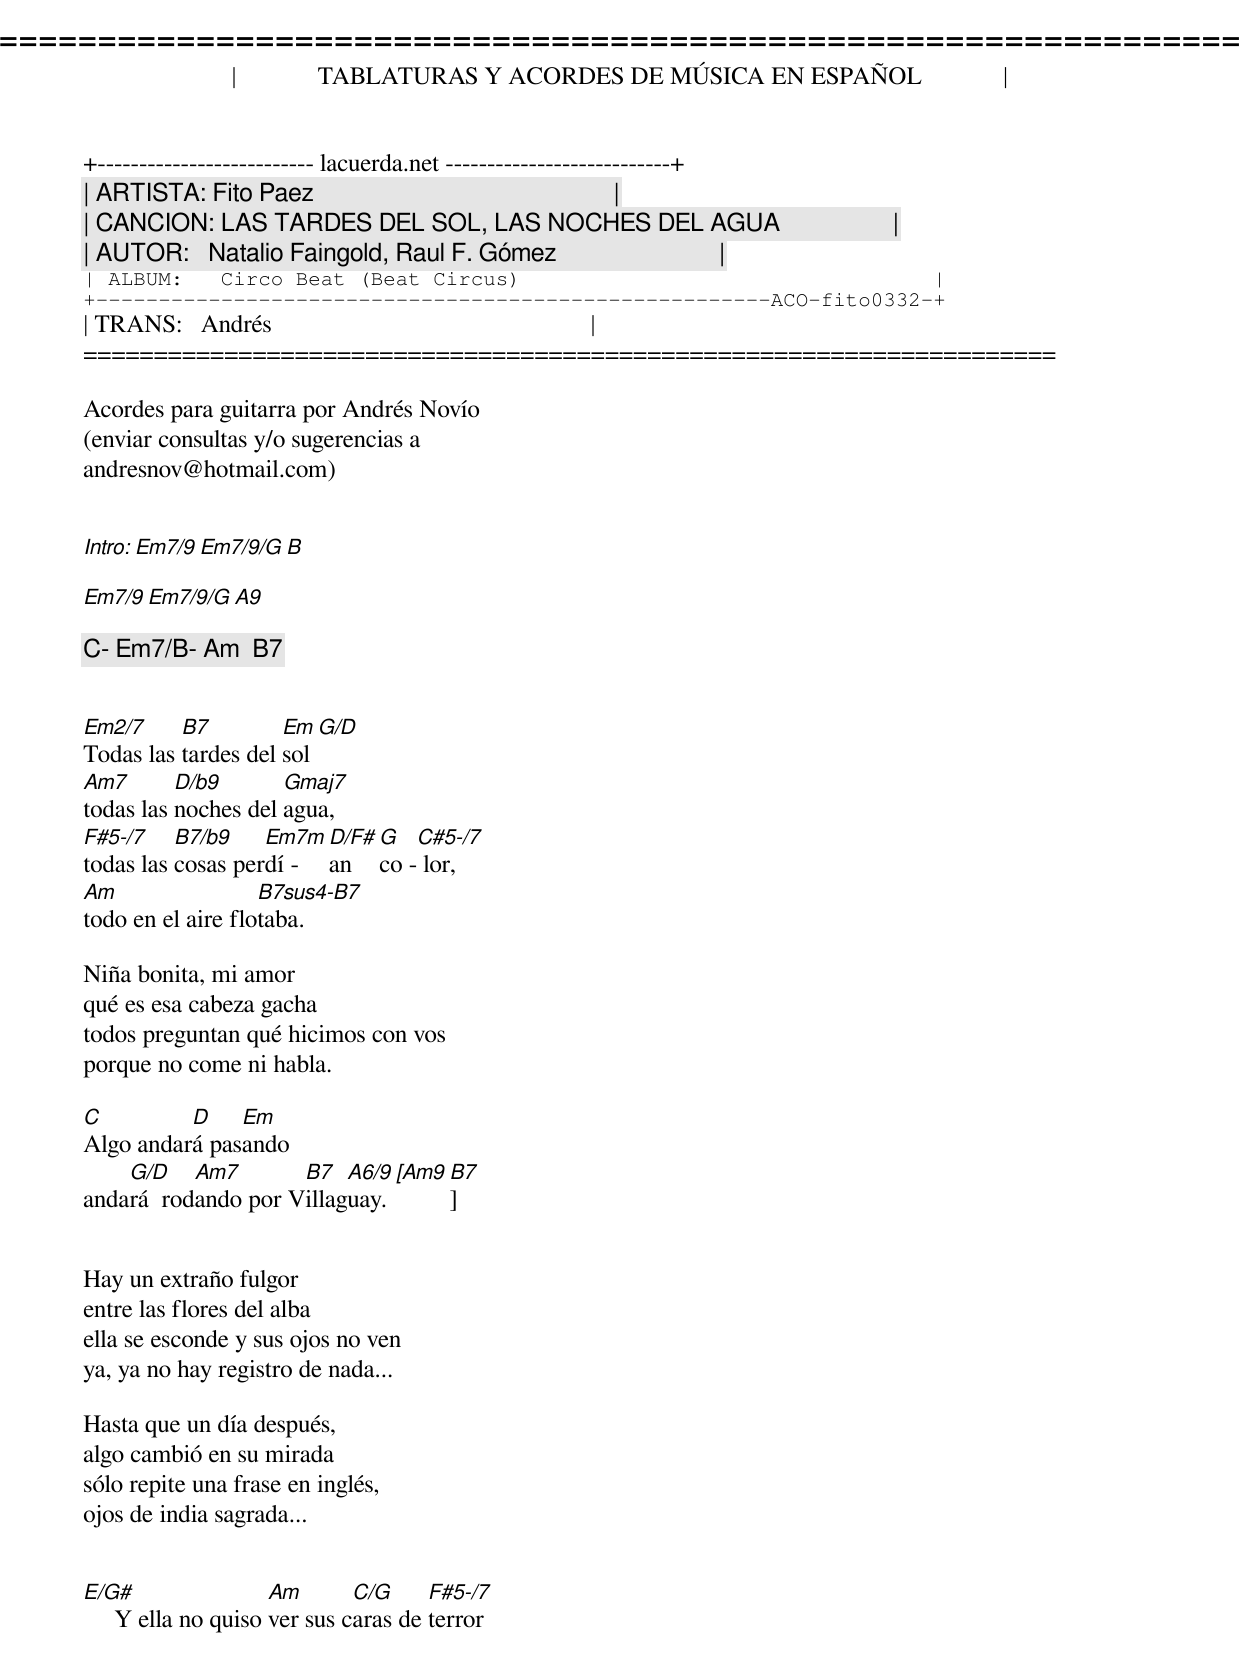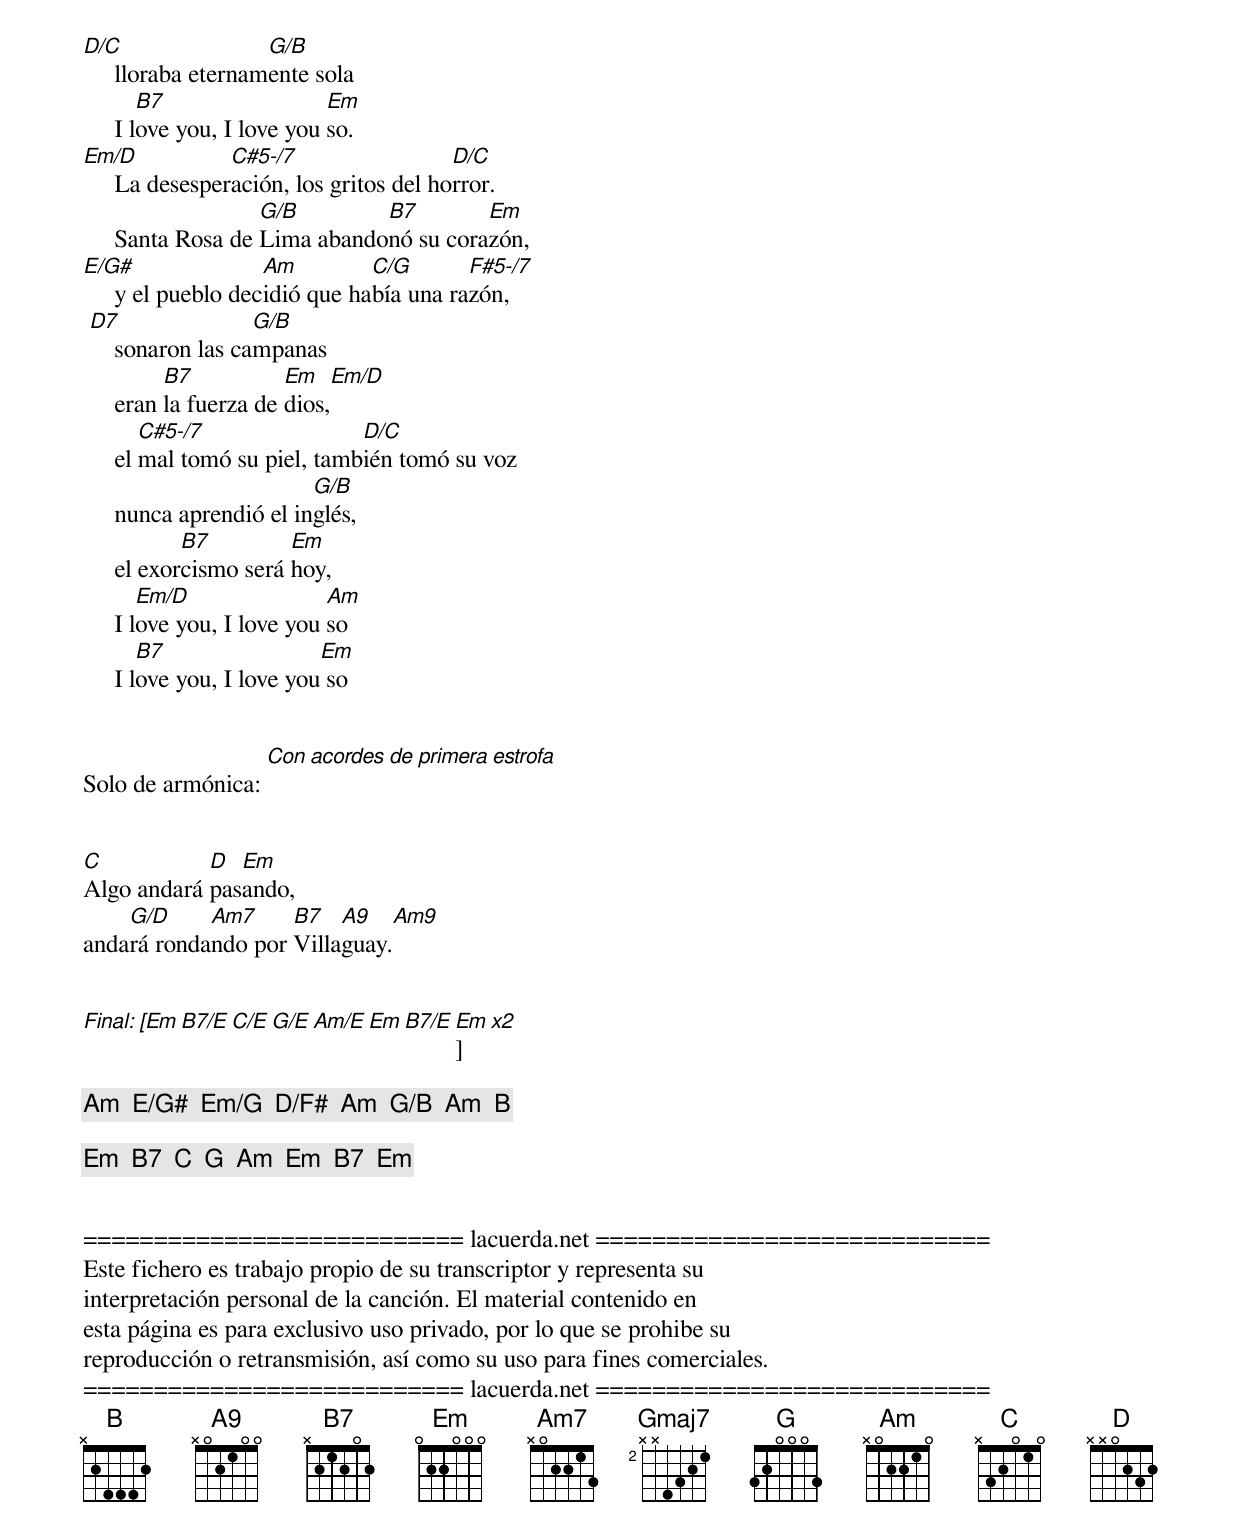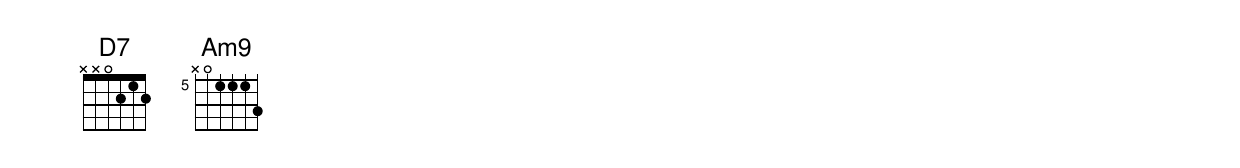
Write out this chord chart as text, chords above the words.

=====================================================================
|             TABLATURAS Y ACORDES DE MÚSICA EN ESPAÑOL             |
+-------------------------- lacuerda.net ---------------------------+
| ARTISTA: Fito Paez                                                |
| CANCION: LAS TARDES DEL SOL, LAS NOCHES DEL AGUA                  |
| AUTOR:   Natalio Faingold, Raul F. Gómez                          |
| ALBUM:   Circo Beat (Beat Circus)                                 |
+------------------------------------------------------ACO-fito0332-+
| TRANS:   Andrés                                                   |
=====================================================================

Acordes para guitarra por Andrés Novío
(enviar consultas y/o sugerencias a
andresnov@hotmail.com)


Intro: Em7/9  Em7/9/G  B

       Em7/9  Em7/9/G  A9

       [C- Em7/B- Am]  B7


Em2/7     B7         Em   G/D
Todas las tardes del sol
Am7       D/b9       Gmaj7
todas las noches del agua,
F#5-/7    B7/b9    Em7m D/F#  G   C#5-/7
todas las cosas perdí - an    co - lor,
Am                 B7sus4-B7
todo en el aire flotaba.

Niña bonita, mi amor
qué es esa cabeza gacha
todos preguntan qué hicimos con vos
porque no come ni habla.

C         D    Em
Algo andará pasando
    G/D    Am7       B7   A6/9  [Am9  B7]
andará  rodando por Villaguay.


Hay un extraño fulgor
entre las flores del alba
ella se esconde y sus ojos no ven
ya, ya no hay registro de nada...

Hasta que un día después,
algo cambió en su mirada
sólo repite una frase en inglés,
ojos de india sagrada...


E/G#                 Am       C/G     F#5-/7
     Y ella no quiso ver sus caras de terror
D/C                 G/B
     lloraba eternamente sola
        B7                  Em
     I love you, I love you so.
Em/D            C#5-/7                  D/C
     La desesperación, los gritos del horror.
                   G/B        B7        Em
     Santa Rosa de Lima abandonó su corazón,
E/G#                Am         C/G       F#5-/7
     y el pueblo decidió que había una razón,
 D7                G/B
     sonaron las campanas
          B7           Em    Em/D
     eran la fuerza de dios,
        C#5-/7                D/C
     el mal tomó su piel, también tomó su voz
                         G/B
     nunca aprendió el inglés,
            B7         Em
     el exorcismo será hoy,
        Em/D                Am
     I love you, I love you so
        B7                 Em
     I love you, I love you so


Solo de armónica: [Con acordes de primera estrofa]


C           D  Em
Algo andará pasando,
    G/D     Am7     B7   A9    Am9
andará rondando por Villaguay.


Final: [Em  B7/E  C/E  G/E  Am/E  Em  B7/E  Em] x2

       [Am  E/G#  Em/G  D/F#  Am  G/B  Am  B]

       [Em  B7  C  G  Am  Em  B7  Em]


=========================== lacuerda.net ============================
Este fichero es trabajo propio de su transcriptor y representa su
interpretación personal de la canción. El material contenido en
esta página es para exclusivo uso privado, por lo que se prohibe su
reproducción o retransmisión, así como su uso para fines comerciales.
=========================== lacuerda.net ============================
